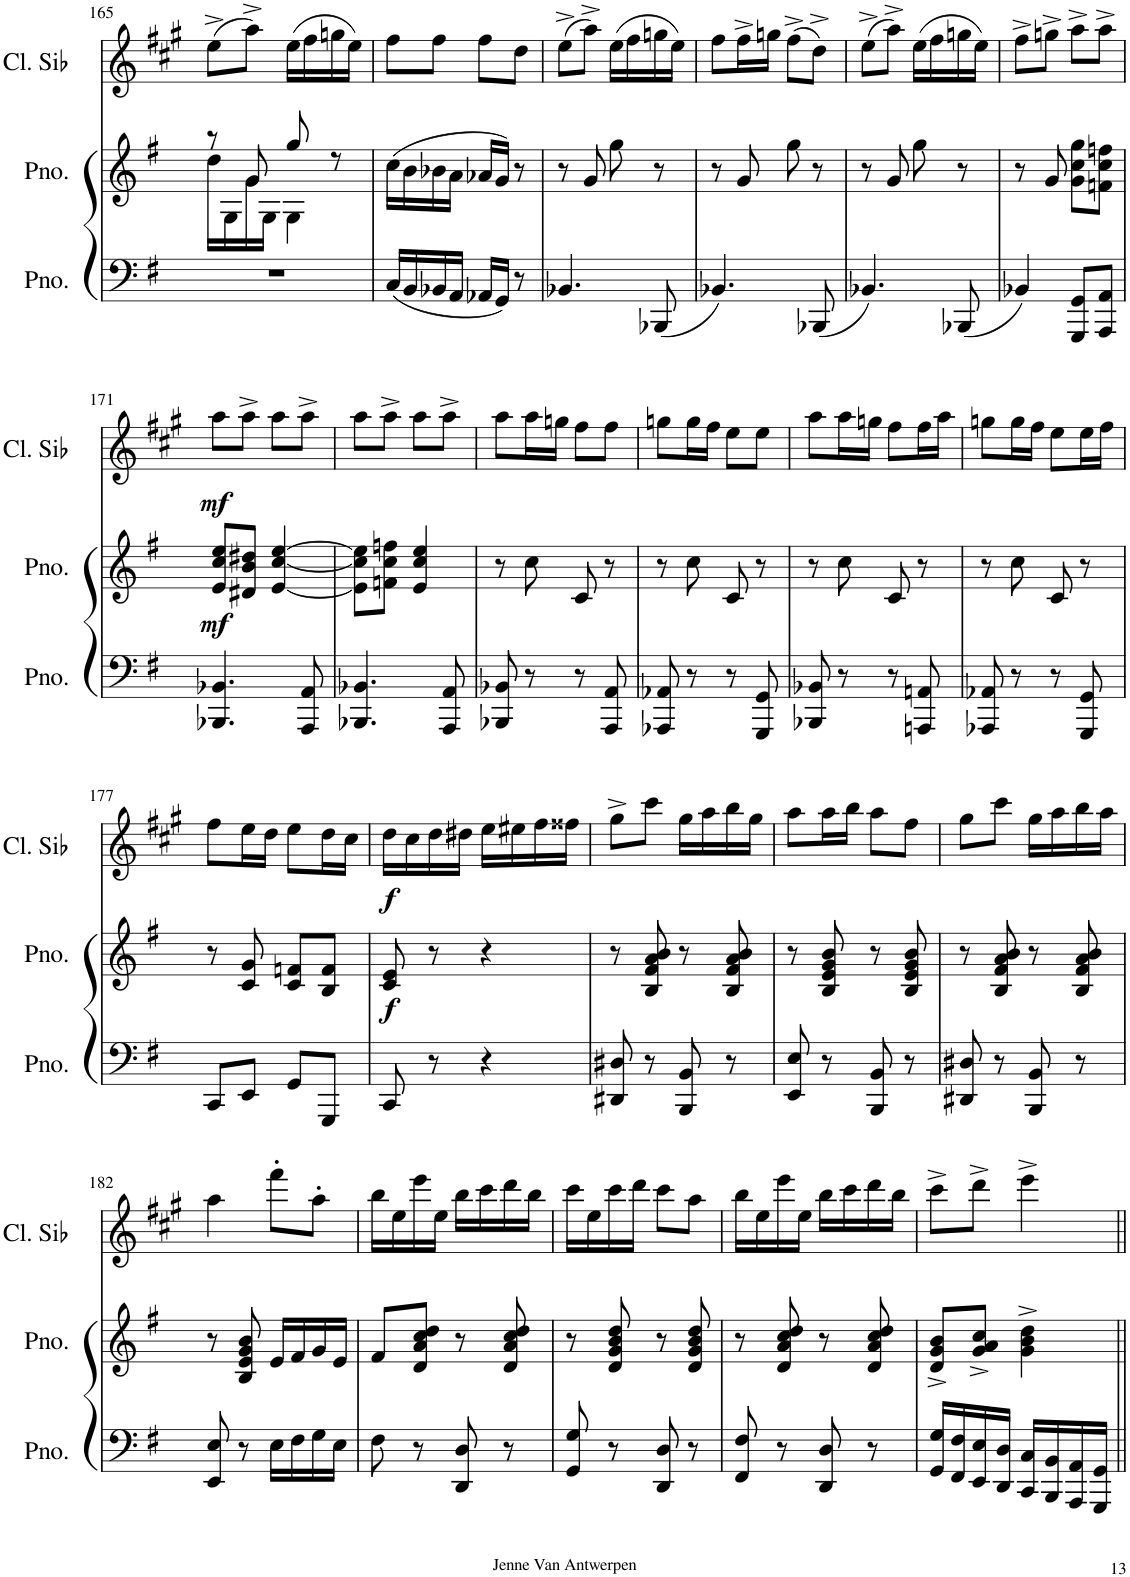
**kern	**kern	**dynam	**kern	**dynam
*part3	*part2	*part2	*part1	*part1
*staff3	*staff2	*staff2	*staff1	*staff1
*I"Piano	*I"Vleugel	*	*I"Clarinetto in Sib	*
*I'Pno.	*	*	*I'Cl. Sib	*
!!LO:PB:g=z
*clefF4	*clefG2	*	*clefG2	*
*	*	*	*Trd1c2	*
*k[f#]	*k[f#]	*	*k[f#c#g#]	*
*M2/4	*M2/4	*	*M2/4	*
=165	=165	=165	=165	=165
*	*^	*	*	*
2r	8r	16dd\LL	.	(8ee^\L	.
.	.	16G\	.	.	.
.	8g/	16g\	.	8aa^\J)	.
.	.	16G\JJ	.	.	.
.	8gg/	4G\	.	(16ee\LL	.
.	.	.	.	16ff#\	.
.	8r	.	.	16ggn\	.
.	.	.	.	16ee\JJ)	.
*	*v	*v	*	*	*
=166	=166	=166	=166	=166
(16C/LL	(16cc\LL	.	8ff#\L	.
16BB/	16b\	.	.	.
16BB-X/	16b-X\	.	8ff#\J	.
16AA/JJ	16a\JJ	.	.	.
16AA-X/LL	16a-X/LL	.	8ff#\L	.
16GG/JJ)	16g/JJ)	.	.	.
8r	8r	.	8dd\J	.
=167	=167	=167	=167	=167
4.BB-X/	8r	.	(8ee^\L	.
.	8g/	.	8aa^\J)	.
.	8gg\	.	(16ee\LL	.
.	.	.	16ff#\	.
(8BBB-X/	8r	.	16ggn\	.
.	.	.	16ee\JJ)	.
=168	=168	=168	=168	=168
4.BB-X/)	8r	.	8ff#\L	.
.	8g/	.	16ff#^\L	.
.	.	.	16ggn\JJ	.
.	8gg\	.	(8ff#^\L	.
(8BBB-X/	8r	.	8dd^\J)	.
=169	=169	=169	=169	=169
4.BB-X/)	8r	.	(8ee^\L	.
.	8g/	.	8aa^\J)	.
.	8gg\	.	(16ee\LL	.
.	.	.	16ff#\	.
(8BBB-X/	8r	.	16ggn\	.
.	.	.	16ee\JJ)	.
=170	=170	=170	=170	=170
4BB-X/)	8r	.	8ff#^\L	.
.	8g/	.	8ggn^\J	.
8GGG/ 8GG/L	8g\ 8cc\ 8gg\L	.	8aa^\L	.
8AAA/ 8AA/J	8fn\ 8cc\ 8ffn\J	.	8aa^\J	.
!!LO:LB:g=z
=171	=171	=171	=171	=171
!	!	!LO:DY:b	!	!LO:DY:b
4.BBB-X/ 4.BB-X/	8e/ 8cc/ 8ee/L	mf	8aa\L	mf
.	8d#X/ 8b/ 8dd#X/J	.	8aa^\J	.
.	[4e/ [4cc/ [4ee/	.	8aa\L	.
8AAA/ 8AA/	.	.	8aa^\J	.
=172	=172	=172	=172	=172
4.BBB-X/ 4.BB-X/	8e\] 8cc\] 8ee\]L	.	8aa\L	.
.	8fn\ 8cc\ 8ffn\J	.	8aa^\J	.
.	4e/ 4cc/ 4ee/	.	8aa\L	.
8AAA/ 8AA/	.	.	8aa^\J	.
=173	=173	=173	=173	=173
8BBB-X/ 8BB-X/	8r	.	8aa\L	.
8r	8cc\	.	16aa\L	.
.	.	.	16ggn\JJ	.
8r	8c/	.	8ff#\L	.
8AAA/ 8AA/	8r	.	8ff#\J	.
=174	=174	=174	=174	=174
8AAA-X/ 8AA-X/	8r	.	8ggn\L	.
8r	8cc\	.	16gg\L	.
.	.	.	16ff#\JJ	.
8r	8c/	.	8ee\L	.
8GGG/ 8GG/	8r	.	8ee\J	.
=175	=175	=175	=175	=175
8BBB-X/ 8BB-X/	8r	.	8aa\L	.
8r	8cc\	.	16aa\L	.
.	.	.	16ggn\JJ	.
8r	8c/	.	8ff#\L	.
8AAAn/ 8AAn/	8r	.	16ff#\L	.
.	.	.	16aa\JJ	.
=176	=176	=176	=176	=176
8AAA-X/ 8AA-X/	8r	.	8ggn\L	.
8r	8cc\	.	16gg\L	.
.	.	.	16ff#\JJ	.
8r	8c/	.	8ee\L	.
8GGG/ 8GG/	8r	.	16ee\L	.
.	.	.	16ff#\JJ	.
!!LO:LB:g=z
=177	=177	=177	=177	=177
8CC/L	8r	.	8ff#\L	.
8EE/J	8c/ 8g/	.	16ee\L	.
.	.	.	16dd\JJ	.
8GG/L	8c/ 8fn/L	.	8ee\L	.
8GGG/J	8B/ 8f/J	.	16dd\L	.
.	.	.	16cc#\JJ	.
=178	=178	=178	=178	=178
!	!	!LO:DY:b	!	!LO:DY:b
8CC/	8c/ 8e/	f	16dd\LL	f
.	.	.	16cc#\	.
8r	8r	.	16dd\	.
.	.	.	16dd#X\JJ	.
4r	4r	.	16ee\LL	.
.	.	.	16ee#X\	.
.	.	.	16ff#\	.
.	.	.	16ff##X\JJ	.
=179	=179	=179	=179	=179
8DD#X/ 8D#X/	8r	.	8gg#^\L	.
8r	8B/ 8f#/ 8a/ 8b/	.	8ccc#\J	.
8BBB/ 8BB/	8r	.	16gg#\LL	.
.	.	.	16aa\	.
8r	8B/ 8f#/ 8a/ 8b/	.	16bb\	.
.	.	.	16gg#\JJ	.
=180	=180	=180	=180	=180
8EE/ 8E/	8r	.	8aa\L	.
8r	8B/ 8e/ 8g/ 8b/	.	16aa\L	.
.	.	.	16bb\JJ	.
8BBB/ 8BB/	8r	.	8aa\L	.
8r	8B/ 8e/ 8g/ 8b/	.	8ff#\J	.
=181	=181	=181	=181	=181
8DD#X/ 8D#X/	8r	.	8gg#\L	.
8r	8B/ 8f#/ 8a/ 8b/	.	8ccc#\J	.
8BBB/ 8BB/	8r	.	16gg#\LL	.
.	.	.	16aa\	.
8r	8B/ 8f#/ 8a/ 8b/	.	16bb\	.
.	.	.	16aa\JJ	.
!!LO:LB:g=z
=182	=182	=182	=182	=182
8EE/ 8E/	8r	.	4aa\	.
8r	8B/ 8e/ 8g/ 8b/	.	.	.
16E\LL	16e/LL	.	8fff#'\L	.
16F#\	16f#/	.	.	.
16G\	16g/	.	8aa'\J	.
16E\JJ	16e/JJ	.	.	.
=183	=183	=183	=183	=183
8F#\	8f#/L	.	16bb\LL	.
.	.	.	16ee\	.
8r	8d/ 8a/ 8cc/ 8dd/J	.	16eee\	.
.	.	.	16ee\JJ	.
8DD/ 8D/	8r	.	16bb\LL	.
.	.	.	16ccc#\	.
8r	8d/ 8a/ 8cc/ 8dd/	.	16ddd\	.
.	.	.	16bb\JJ	.
=184	=184	=184	=184	=184
8GG/ 8G/	8r	.	16ccc#\LL	.
.	.	.	16ee\	.
8r	8d/ 8g/ 8b/ 8dd/	.	16ccc#\	.
.	.	.	16ddd\JJ	.
8DD/ 8D/	8r	.	8ccc#\L	.
8r	8d/ 8g/ 8b/ 8dd/	.	8aa\J	.
=185	=185	=185	=185	=185
8FF#/ 8F#/	8r	.	16bb\LL	.
.	.	.	16ee\	.
8r	8d/ 8a/ 8cc/ 8dd/	.	16eee\	.
.	.	.	16ee\JJ	.
8DD/ 8D/	8r	.	16bb\LL	.
.	.	.	16ccc#\	.
8r	8d/ 8a/ 8cc/ 8dd/	.	16ddd\	.
.	.	.	16bb\JJ	.
=186	=186	=186	=186	=186
16GG/ 16G/LL	8d/^ 8g/^ 8b/^L	.	8ccc#^\L	.
16FF#/ 16F#/	.	.	.	.
16EE/ 16E/	8g/^ 8a/^ 8cc/^J	.	8ddd^\J	.
16DD/ 16D/JJ	.	.	.	.
16CC/ 16C/LL	4g\^ 4b\^ 4dd\^	.	4eee^\	.
16BBB/ 16BB/	.	.	.	.
16AAA/ 16AA/	.	.	.	.
16GGG/ 16GG/JJ	.	.	.	.
=||	=||	=||	=||	=||
*-	*-	*-	*-	*-
